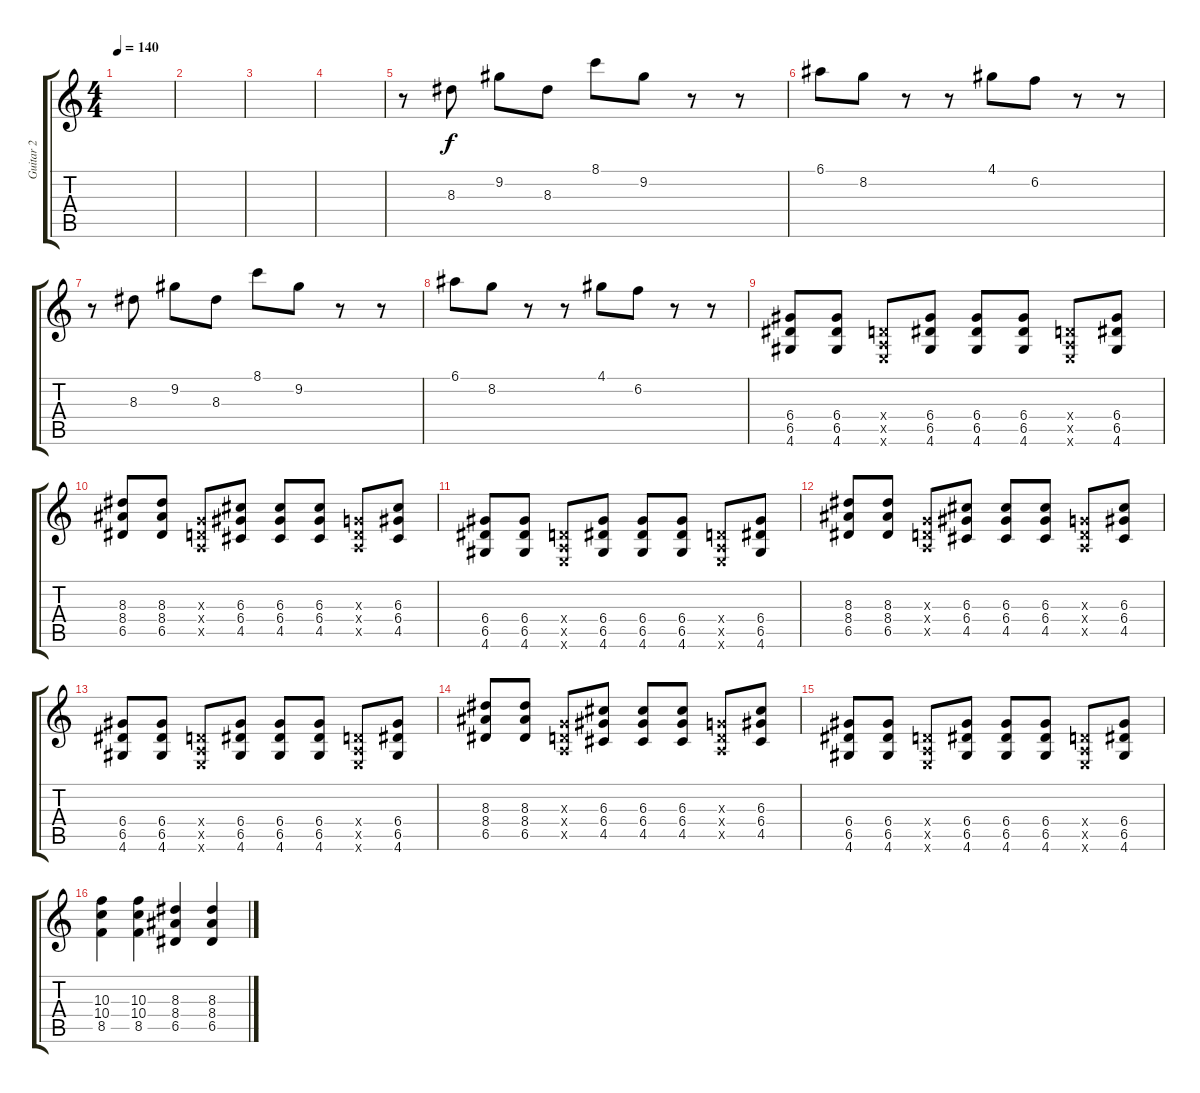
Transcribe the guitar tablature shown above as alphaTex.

\track ("Guitar 2" "Guitar 2") {instrument acousticguitarnylon}
\staff {score tabs}
\tuning (E4 B3 G3 D3 A2 E2) {hide}
\ts (4 4)
\tempo 140
\clef g2
\ks c
|
|
|
|
r.8 8.3.8 9.2.8 8.3.8 8.1.8 9.2.8 r.8 r.8 |
6.1.8 8.2.8 r.8 r.8 4.1.8 6.2.8 r.8 r.8 |
r.8 8.3.8 9.2.8 8.3.8 8.1.8 9.2.8 r.8 r.8 |
6.1.8 8.2.8 r.8 r.8 4.1.8 6.2.8 r.8 r.8 |
(6.4 6.5 4.6).8 (6.4 6.5 4.6).8 (0.4{x} 0.5{x} 0.6{x}).8 (6.4 6.5 4.6).8 (6.4 6.5 4.6).8 (6.4 6.5 4.6).8 (0.4{x} 0.5{x} 0.6{x}).8 (6.4 6.5 4.6).8 |
(8.3 8.4 6.5).8 (8.3 8.4 6.5).8 (0.3{x} 0.4{x} 0.5{x}).8 (6.3 6.4 4.5).8 (6.3 6.4 4.5).8 (6.3 6.4 4.5).8 (0.3{x} 0.4{x} 0.5{x}).8 (6.3 6.4 4.5).8 |
(6.4 6.5 4.6).8 (6.4 6.5 4.6).8 (0.4{x} 0.5{x} 0.6{x}).8 (6.4 6.5 4.6).8 (6.4 6.5 4.6).8 (6.4 6.5 4.6).8 (0.4{x} 0.5{x} 0.6{x}).8 (6.4 6.5 4.6).8 |
(8.3 8.4 6.5).8 (8.3 8.4 6.5).8 (0.3{x} 0.4{x} 0.5{x}).8 (6.3 6.4 4.5).8 (6.3 6.4 4.5).8 (6.3 6.4 4.5).8 (0.3{x} 0.4{x} 0.5{x}).8 (6.3 6.4 4.5).8 |
(6.4 6.5 4.6).8 (6.4 6.5 4.6).8 (0.4{x} 0.5{x} 0.6{x}).8 (6.4 6.5 4.6).8 (6.4 6.5 4.6).8 (6.4 6.5 4.6).8 (0.4{x} 0.5{x} 0.6{x}).8 (6.4 6.5 4.6).8 |
(8.3 8.4 6.5).8 (8.3 8.4 6.5).8 (0.3{x} 0.4{x} 0.5{x}).8 (6.3 6.4 4.5).8 (6.3 6.4 4.5).8 (6.3 6.4 4.5).8 (0.3{x} 0.4{x} 0.5{x}).8 (6.3 6.4 4.5).8 |
(6.4 6.5 4.6).8 (6.4 6.5 4.6).8 (0.4{x} 0.5{x} 0.6{x}).8 (6.4 6.5 4.6).8 (6.4 6.5 4.6).8 (6.4 6.5 4.6).8 (0.4{x} 0.5{x} 0.6{x}).8 (6.4 6.5 4.6).8 |
(10.3 10.4 8.5).4 (10.3 10.4 8.5).4 (8.3 8.4 6.5).4 (8.3 8.4 6.5).4
